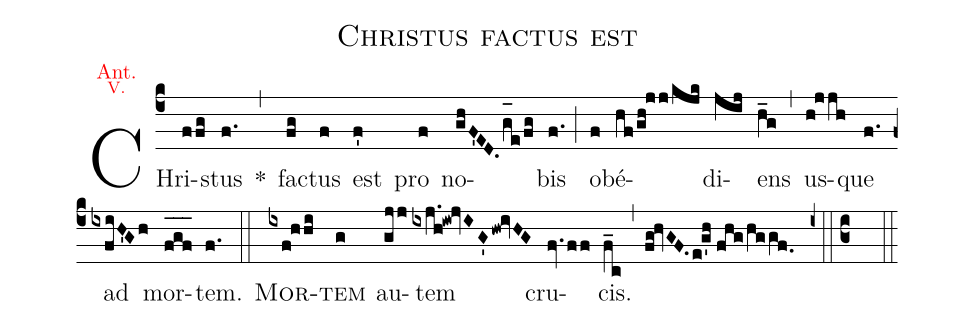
name:Christus factus est;
office-part:Antiphona;
annotation: {\color{red}\footnotesize Ant.};
annotation: {\color{red}\scriptsize V.};
%%
(c4) CHri(ffg)stus(f.) *(,) fa(fg)ctus(f) est(f') pro(f) no(ghF'ED.g_[oh:h]e/fg)bis(f.) (;) ob(f)é(hf/gh!jj/kjk)di(jij)ens(h_g) (,) us(h!jjh)que(f.) ad(ixfiH'Gh) mor(f_[oh:h]g_[oh:h]f_[oh:h])tem.(f.) (::) <sc>Mor</sc>(ixf!hhi)<sc>tem</sc>(g) au(gjj)tem(ixj.h!iw!jvIG'hw!ivHG) cru(fv.ff)cis.(f_c) (,) (fg!hvGF.e!g'h//fhg/hggf.0) (z0::c3)(::)
